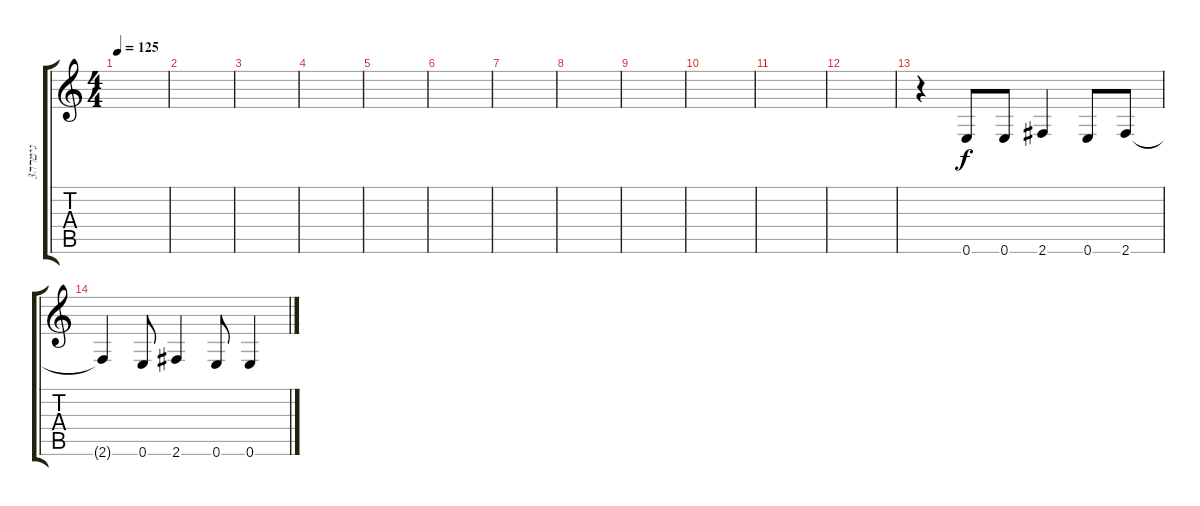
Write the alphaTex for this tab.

\track ("גיטרה3" "גיטרה3") {instrument overdrivenguitar}
\staff {score tabs}
\tuning (E4 B3 G3 D3 A2 E2) {hide}
\ts (4 4)
\tempo 125
\clef g2
\ks c
|
|
|
|
|
|
|
|
|
|
|
|
r.4 0.6.8 0.6.8 2.6.4 0.6.8 2.6.8 |
2.6{t}.4 0.6.8 2.6.4 0.6.8 0.6.4
